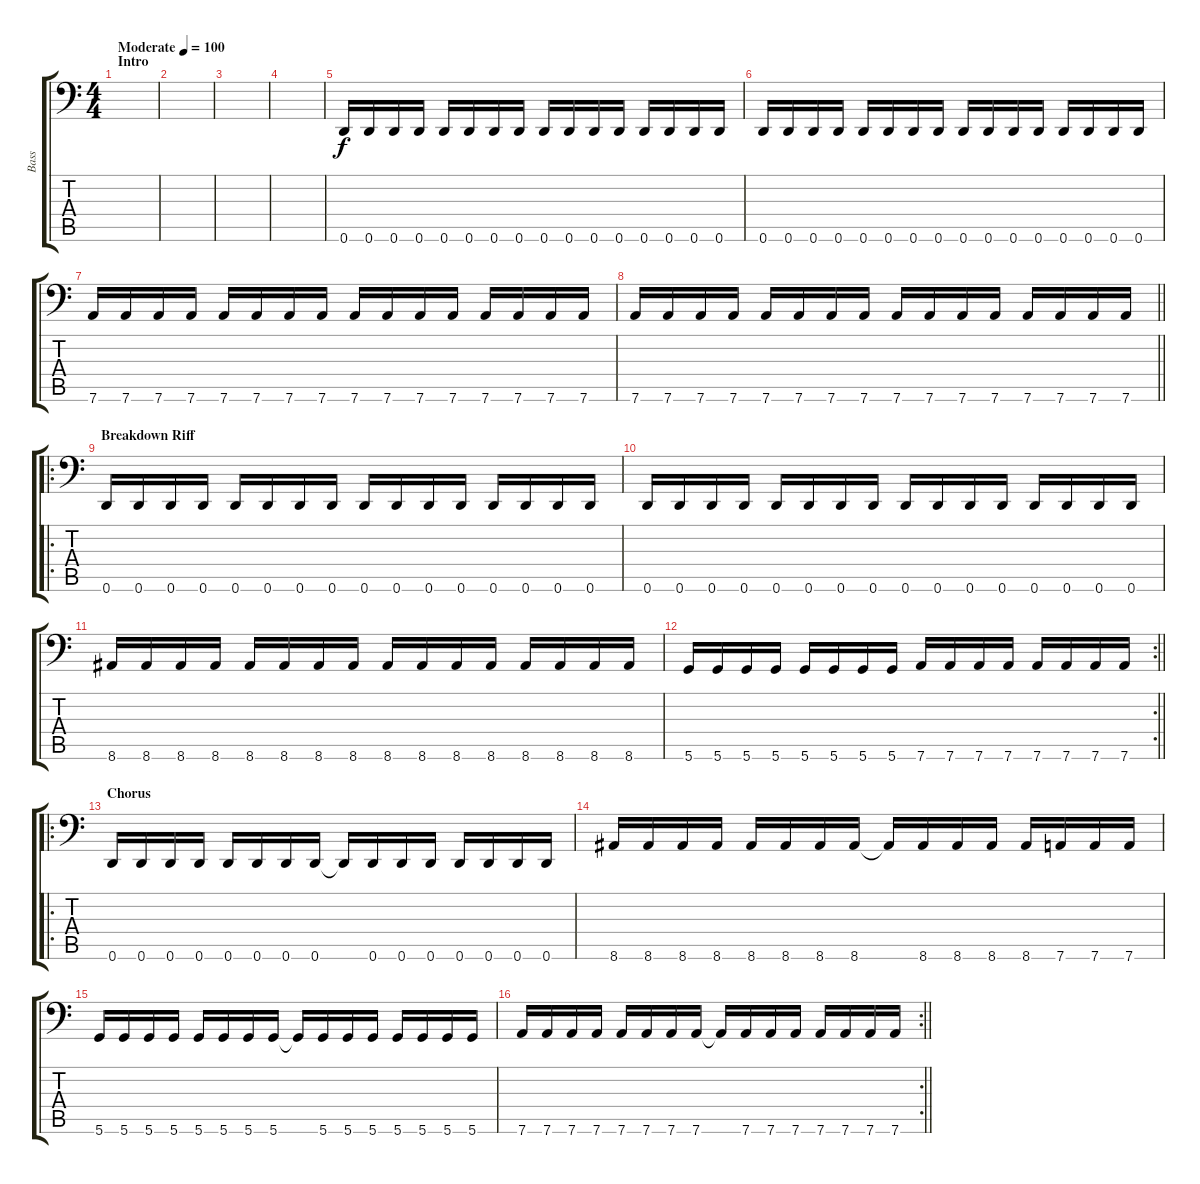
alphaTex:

\track ("Bass" "Bass") {instrument electricbasspick}
\staff {score tabs}
\tuning (E3 B2 G2 D2 A1 D1) {hide}
\ts (4 4)
\section ("" "Intro")
\tempo (100 "Moderate")
\clef f4
\ks c
|
|
|
|
0.6.16 0.6.16 0.6.16 0.6.16 0.6.16 0.6.16 0.6.16 0.6.16 0.6.16 0.6.16 0.6.16 0.6.16 0.6.16 0.6.16 0.6.16 0.6.16 |
0.6.16 0.6.16 0.6.16 0.6.16 0.6.16 0.6.16 0.6.16 0.6.16 0.6.16 0.6.16 0.6.16 0.6.16 0.6.16 0.6.16 0.6.16 0.6.16 |
7.6.16 7.6.16 7.6.16 7.6.16 7.6.16 7.6.16 7.6.16 7.6.16 7.6.16 7.6.16 7.6.16 7.6.16 7.6.16 7.6.16 7.6.16 7.6.16 |
\barLineRight lightlight
7.6.16 7.6.16 7.6.16 7.6.16 7.6.16 7.6.16 7.6.16 7.6.16 7.6.16 7.6.16 7.6.16 7.6.16 7.6.16 7.6.16 7.6.16 7.6.16 |
\ro
\section ("" "Breakdown Riff")
0.6.16 0.6.16 0.6.16 0.6.16 0.6.16 0.6.16 0.6.16 0.6.16 0.6.16 0.6.16 0.6.16 0.6.16 0.6.16 0.6.16 0.6.16 0.6.16 |
0.6.16 0.6.16 0.6.16 0.6.16 0.6.16 0.6.16 0.6.16 0.6.16 0.6.16 0.6.16 0.6.16 0.6.16 0.6.16 0.6.16 0.6.16 0.6.16 |
8.6.16 8.6.16 8.6.16 8.6.16 8.6.16 8.6.16 8.6.16 8.6.16 8.6.16 8.6.16 8.6.16 8.6.16 8.6.16 8.6.16 8.6.16 8.6.16 |
\rc 2
\barLineRight lightlight
5.6.16 5.6.16 5.6.16 5.6.16 5.6.16 5.6.16 5.6.16 5.6.16 7.6.16 7.6.16 7.6.16 7.6.16 7.6.16 7.6.16 7.6.16 7.6.16 |
\ro
\section ("" "Chorus")
0.6.16 0.6.16 0.6.16 0.6.16 0.6.16 0.6.16 0.6.16 0.6.16 0.6{t}.16 0.6.16 0.6.16 0.6.16 0.6.16 0.6.16 0.6.16 0.6.16 |
8.6.16 8.6.16 8.6.16 8.6.16 8.6.16 8.6.16 8.6.16 8.6.16 8.6{t}.16 8.6.16 8.6.16 8.6.16 8.6.16 7.6.16 7.6.16 7.6.16 |
5.6.16 5.6.16 5.6.16 5.6.16 5.6.16 5.6.16 5.6.16 5.6.16 5.6{t}.16 5.6.16 5.6.16 5.6.16 5.6.16 5.6.16 5.6.16 5.6.16 |
\rc 2
\barLineRight lightlight
7.6.16 7.6.16 7.6.16 7.6.16 7.6.16 7.6.16 7.6.16 7.6.16 7.6{t}.16 7.6.16 7.6.16 7.6.16 7.6.16 7.6.16 7.6.16 7.6.16
